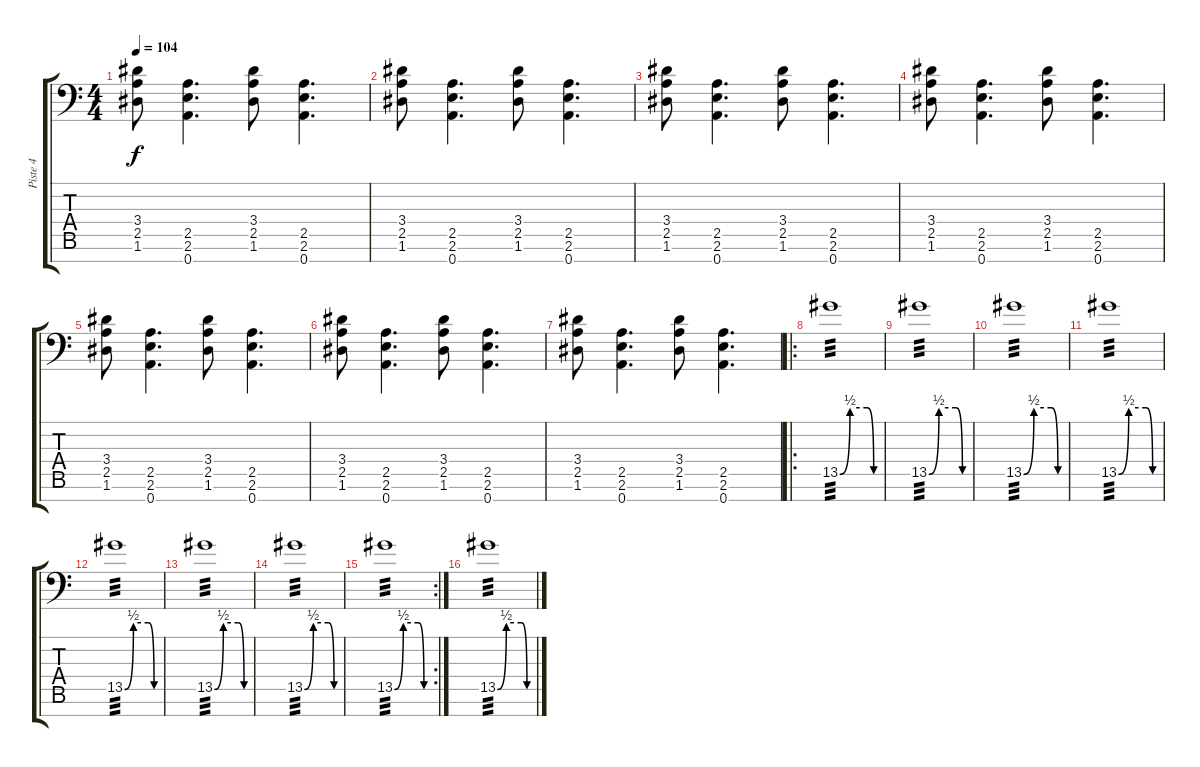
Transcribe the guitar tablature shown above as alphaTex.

\track ("Piste 4" "Piste 4") {instrument distortionguitar}
\staff {score tabs}
\tuning (D4 A3 F3 C3 G2 D2 A1) {hide}
\ts (4 4)
\tempo 104
\clef f4
\ks c
(3.4 2.5 1.6).8{dy f} (2.5 2.6 0.7).4{d} (3.4 2.5 1.6).8 (2.5 2.6 0.7).4{d} |
(3.4 2.5 1.6).8 (2.5 2.6 0.7).4{d} (3.4 2.5 1.6).8 (2.5 2.6 0.7).4{d} |
(3.4 2.5 1.6).8 (2.5 2.6 0.7).4{d} (3.4 2.5 1.6).8 (2.5 2.6 0.7).4{d} |
(3.4 2.5 1.6).8 (2.5 2.6 0.7).4{d} (3.4 2.5 1.6).8 (2.5 2.6 0.7).4{d} |
(3.4 2.5 1.6).8 (2.5 2.6 0.7).4{d} (3.4 2.5 1.6).8 (2.5 2.6 0.7).4{d} |
(3.4 2.5 1.6).8 (2.5 2.6 0.7).4{d} (3.4 2.5 1.6).8 (2.5 2.6 0.7).4{d} |
(3.4 2.5 1.6).8 (2.5 2.6 0.7).4{d} (3.4 2.5 1.6).8 (2.5 2.6 0.7).4{d} |
\ro
13.5{be (custom 0 0 15 2 40 2 50 0 60 0)}.1{tp 3} |
13.5{be (custom 0 0 15 2 40 2 50 0 60 0)}.1{tp 3} |
13.5{be (custom 0 0 15 2 40 2 50 0 60 0)}.1{tp 3} |
13.5{be (custom 0 0 15 2 40 2 50 0 60 0)}.1{tp 3} |
13.5{be (custom 0 0 15 2 40 2 50 0 60 0)}.1{tp 3} |
13.5{be (custom 0 0 15 2 40 2 50 0 60 0)}.1{tp 3} |
13.5{be (custom 0 0 15 2 40 2 50 0 60 0)}.1{tp 3} |
\rc 2
13.5{be (custom 0 0 15 2 40 2 50 0 60 0)}.1{tp 3} |
13.5{be (custom 0 0 15 2 40 2 50 0 60 0)}.1{tp 3}
